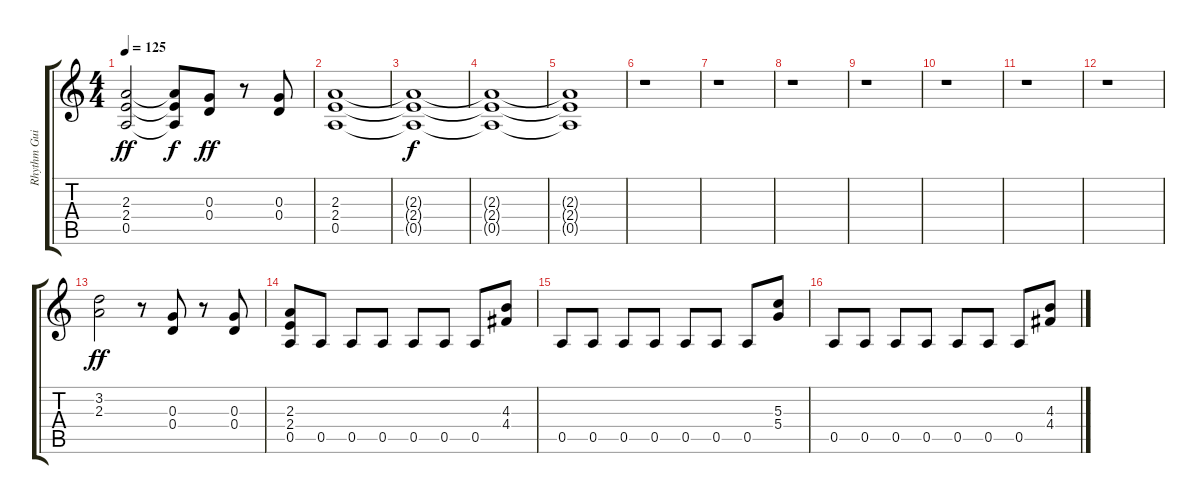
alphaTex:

\track ("Rhythm Guitar" "Rhythm Gui") {instrument distortionguitar}
\staff {score tabs}
\tuning (E4 B3 G3 D3 A2 E2) {hide}
\ts (4 4)
\tempo 125
\clef g2
\ks c
(2.3 2.4 0.5).2{dy ff} (2.3{t} 2.4{t} 0.5{t}).8{dy f} (0.3 0.4).8{dy ff} r.8 (0.3 0.4).8 |
(2.3 2.4 0.5).1 |
(2.3{t} 2.4{t} 0.5{t}).1{dy f} |
(2.3{t} 2.4{t} 0.5{t}).1 |
(2.3{t} 2.4{t} 0.5{t}).1 |
r.1 |
r.1 |
r.1 |
r.1 |
r.1 |
r.1 |
r.1 |
(3.2 2.3).2{dy ff} r.8 (0.3 0.4).8 r.8 (0.3 0.4).8 |
(2.3 2.4 0.5).8 0.5.8 0.5.8 0.5.8 0.5.8 0.5.8 0.5.8 (4.3 4.4).8 |
0.5.8 0.5.8 0.5.8 0.5.8 0.5.8 0.5.8 0.5.8 (5.3 5.4).8 |
0.5.8 0.5.8 0.5.8 0.5.8 0.5.8 0.5.8 0.5.8 (4.3 4.4).8
